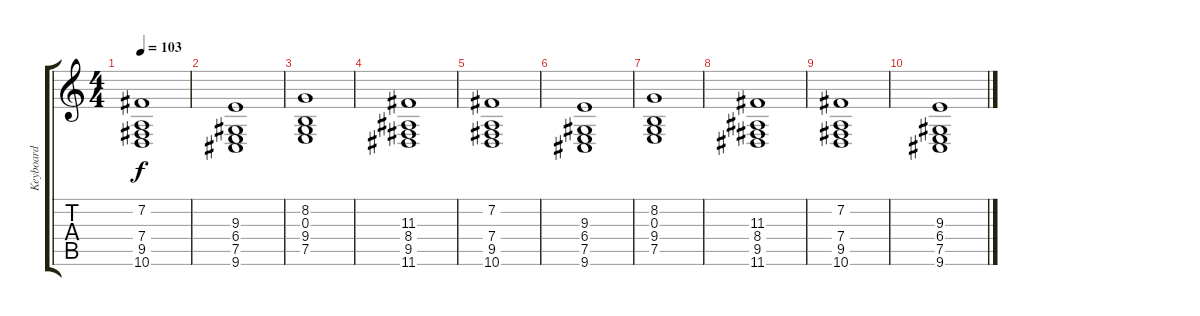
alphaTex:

\track ("Keyboard" "Keyboard") {instrument timpani}
\staff {score tabs}
\tuning (E4 B3 G3 D3 A2 E2) {hide}
\ts (4 4)
\tempo 103
\clef g2
\ks c
(7.2 7.4 9.5 10.6).1{dy f} |
(9.3 6.4 7.5 9.6).1 |
(8.2 0.3 9.4 7.5).1 |
(11.3 8.4 9.5 11.6).1 |
(7.2 7.4 9.5 10.6).1 |
(9.3 6.4 7.5 9.6).1 |
(8.2 0.3 9.4 7.5).1 |
(11.3 8.4 9.5 11.6).1 |
(7.2 7.4 9.5 10.6).1 |
(9.3 6.4 7.5 9.6).1
